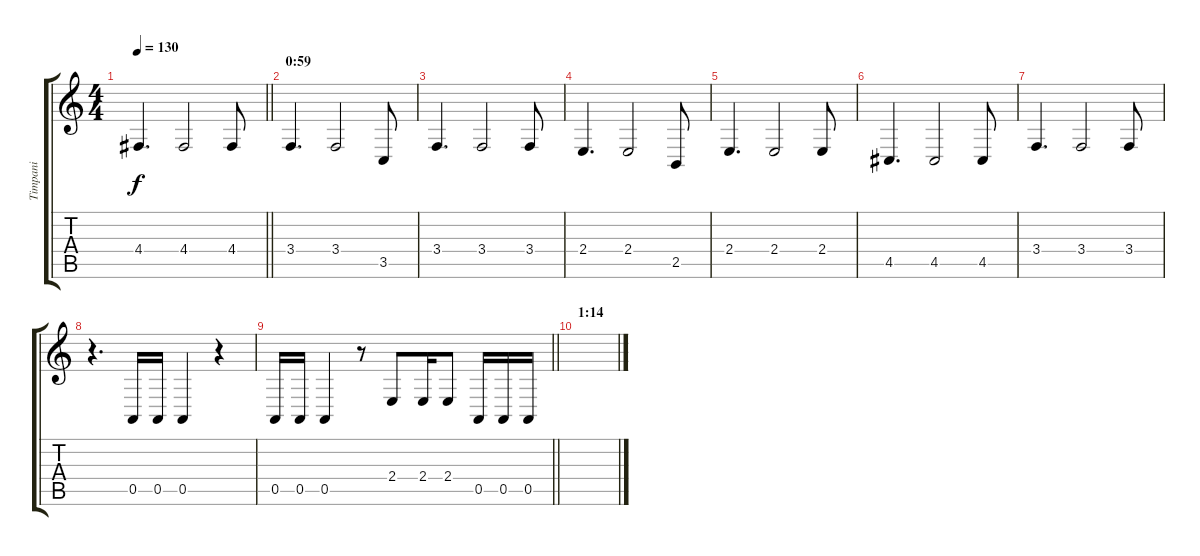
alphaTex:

\track ("Timpani" "Timpani") {instrument timpani}
\staff {score tabs}
\tuning (E4 B3 G3 D3 A2 E2) {hide}
\ts (4 4)
\tempo 130
\clef g2
\barLineRight lightlight
\ks c
4.4.4{d dy f} 4.4.2 4.4.8 |
\section ("" "0:59")
3.4.4{d} 3.4.2 3.5.8 |
3.4.4{d} 3.4.2 3.4.8 |
2.4.4{d} 2.4.2 2.5.8 |
2.4.4{d} 2.4.2 2.4.8 |
4.5.4{d} 4.5.2 4.5.8 |
3.4.4{d} 3.4.2 3.4.8 |
r.4{d} 0.5.16 0.5.16 0.5.4 r.4 |
\barLineRight lightlight
0.5.16 0.5.16 0.5.4 r.8 2.4.8 2.4.16 2.4.8 0.5.16 0.5.16 0.5.16 |
\section ("" "1:14")
